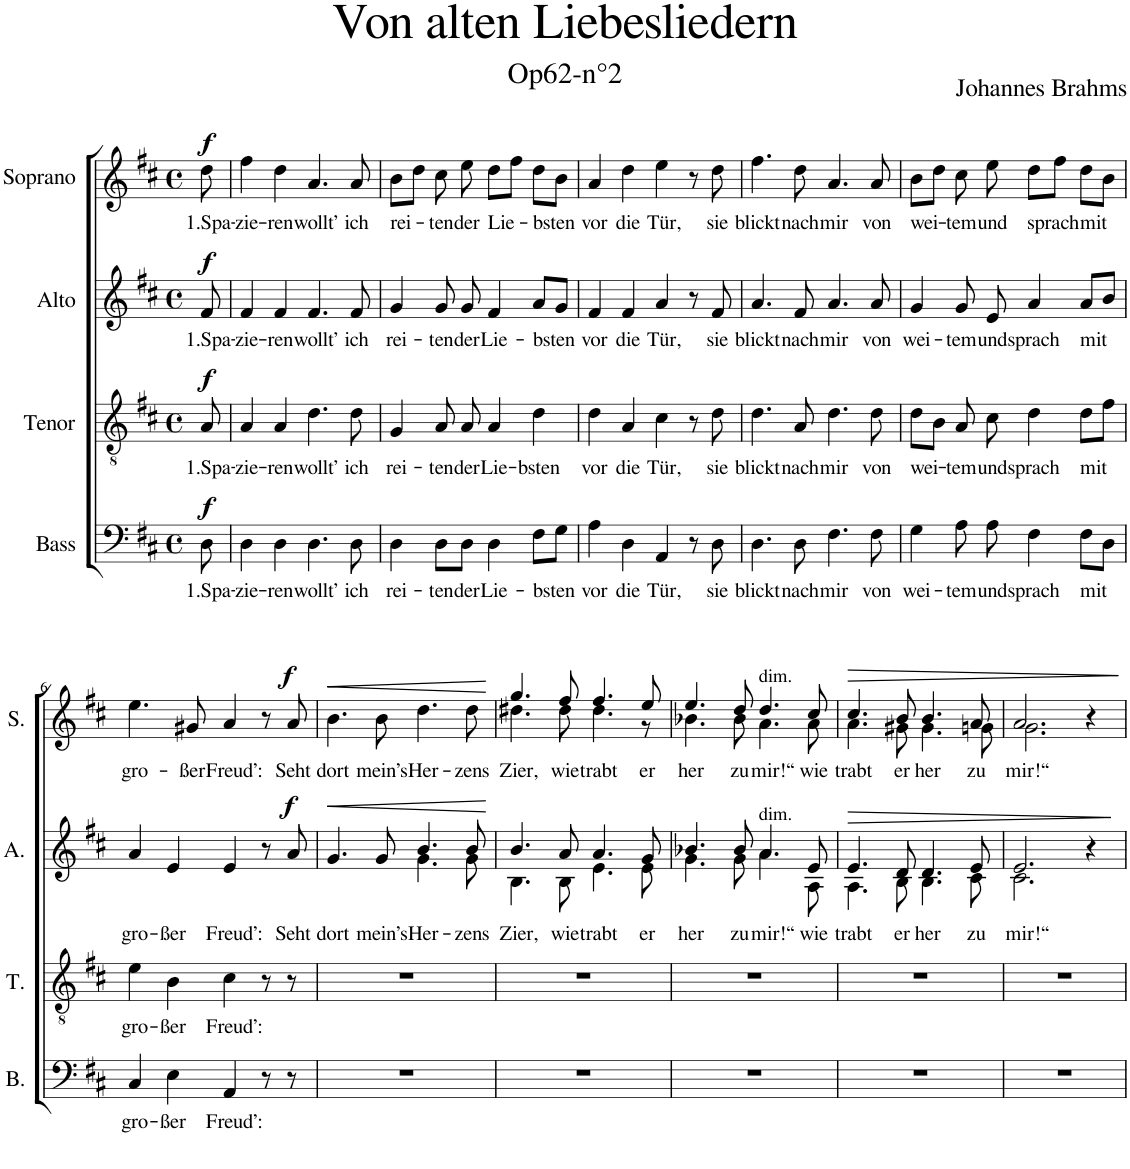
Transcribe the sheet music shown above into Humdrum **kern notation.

**kern	**text	**dynam	**kern	**text	**dynam	**kern	**text	**dynam	**kern	**text	**dynam
*part4	*part4	*part4	*part3	*part3	*part3	*part2	*part2	*part2	*part1	*part1	*part1
*staff4	*staff4	*staff4	*staff3	*staff3	*staff3	*staff2	*staff2	*staff2	*staff1	*staff1	*staff1
*I"Bass	*	*	*I"Tenor	*	*	*I"Alto	*	*	*I"Soprano	*	*
*I'B.	*	*	*I'T.	*	*	*I'A.	*	*	*I'S.	*	*
*clefF4	*	*	*clefGv2	*	*	*clefG2	*	*	*clefG2	*	*
*k[f#c#]	*	*	*k[f#c#]	*	*	*k[f#c#]	*	*	*k[f#c#]	*	*
*M4/4	*	*	*M4/4	*	*	*M4/4	*	*	*M4/4	*	*
*met(c)	*	*	*met(c)	*	*	*met(c)	*	*	*met(c)	*	*
=	=	=	=	=	=	=	=	=	=	=	=
!	!LO:LY:b	!LO:DY:a	!	!LO:LY:b	!LO:DY:a	!	!LO:LY:b	!LO:DY:a	!	!LO:LY:b	!LO:DY:a
8D\	1.Spa-	f	8A/	1.Spa-	f	8f#/	1.Spa-	f	8dd\	1.Spa-	f
=1	=1	=1	=1	=1	=1	=1	=1	=1	=1	=1	=1
!	!LO:LY:b	!	!	!LO:LY:b	!	!	!LO:LY:b	!	!	!LO:LY:b	!
4D\	-zie-	.	4A/	-zie-	.	4f#/	-zie-	.	4ff#\	-zie-	.
!	!LO:LY:b	!	!	!LO:LY:b	!	!	!LO:LY:b	!	!	!LO:LY:b	!
4D\	-ren	.	4A/	-ren	.	4f#/	-ren	.	4dd\	-ren	.
!	!LO:LY:b	!	!	!LO:LY:b	!	!	!LO:LY:b	!	!	!LO:LY:b	!
4.D\	wollt’	.	4.d\	wollt’	.	4.f#/	wollt’	.	4.a/	wollt’	.
!	!LO:LY:b	!	!	!LO:LY:b	!	!	!LO:LY:b	!	!	!LO:LY:b	!
8D\	ich	.	8d\	ich	.	8f#/	ich	.	8a/	ich	.
=2	=2	=2	=2	=2	=2	=2	=2	=2	=2	=2	=2
!	!LO:LY:b	!	!	!LO:LY:b	!	!	!LO:LY:b	!	!	!LO:LY:b	!
4D\	rei-	.	4G/	rei-	.	4g/	rei-	.	8b\L	rei-	.
.	.	.	.	.	.	.	.	.	8dd\J	.	.
!	!LO:LY:b	!	!	!LO:LY:b	!	!	!LO:LY:b	!	!	!LO:LY:b	!
8D\L	-ten	.	8A/	-ten	.	8g/	-ten	.	8cc#\	-ten	.
!	!LO:LY:b	!	!	!LO:LY:b	!	!	!LO:LY:b	!	!	!LO:LY:b	!
8D\J	der	.	8A/	der	.	8g/	der	.	8ee\	der	.
!	!LO:LY:b	!	!	!LO:LY:b	!	!	!LO:LY:b	!	!	!LO:LY:b	!
4D\	Lie-	.	4A/	Lie-	.	4f#/	Lie-	.	8dd\L	Lie-	.
.	.	.	.	.	.	.	.	.	8ff#\J	.	.
!	!LO:LY:b	!	!	!LO:LY:b	!	!	!LO:LY:b	!	!	!LO:LY:b	!
8F#\L	-bsten	.	4d\	-bsten	.	8a/L	-bsten	.	8dd\L	-bsten	.
8G\J	.	.	.	.	.	8g/J	.	.	8b\J	.	.
=3	=3	=3	=3	=3	=3	=3	=3	=3	=3	=3	=3
!	!LO:LY:b	!	!	!LO:LY:b	!	!	!LO:LY:b	!	!	!LO:LY:b	!
4A\	vor	.	4d\	vor	.	4f#/	vor	.	4a/	vor	.
!	!LO:LY:b	!	!	!LO:LY:b	!	!	!LO:LY:b	!	!	!LO:LY:b	!
4D\	die	.	4A/	die	.	4f#/	die	.	4dd\	die	.
!	!LO:LY:b	!	!	!LO:LY:b	!	!	!LO:LY:b	!	!	!LO:LY:b	!
4AA/	Tür,	.	4c#\	Tür,	.	4a/	Tür,	.	4ee\	Tür,	.
8r	.	.	8r	.	.	8r	.	.	8r	.	.
!	!LO:LY:b	!	!	!LO:LY:b	!	!	!LO:LY:b	!	!	!LO:LY:b	!
8D\	sie	.	8d\	sie	.	8f#/	sie	.	8dd\	sie	.
=4	=4	=4	=4	=4	=4	=4	=4	=4	=4	=4	=4
!	!LO:LY:b	!	!	!LO:LY:b	!	!	!LO:LY:b	!	!	!LO:LY:b	!
4.D\	blickt	.	4.d\	blickt	.	4.a/	blickt	.	4.ff#\	blickt	.
!	!LO:LY:b	!	!	!LO:LY:b	!	!	!LO:LY:b	!	!	!LO:LY:b	!
8D\	nach	.	8A/	nach	.	8f#/	nach	.	8dd\	nach	.
!	!LO:LY:b	!	!	!LO:LY:b	!	!	!LO:LY:b	!	!	!LO:LY:b	!
4.F#\	mir	.	4.d\	mir	.	4.a/	mir	.	4.a/	mir	.
!	!LO:LY:b	!	!	!LO:LY:b	!	!	!LO:LY:b	!	!	!LO:LY:b	!
8F#\	von	.	8d\	von	.	8a/	von	.	8a/	von	.
=5	=5	=5	=5	=5	=5	=5	=5	=5	=5	=5	=5
!	!LO:LY:b	!	!	!LO:LY:b	!	!	!LO:LY:b	!	!	!LO:LY:b	!
4G\	wei-	.	8d\L	wei-	.	4g/	wei-	.	8b\L	wei-	.
.	.	.	8B\J	.	.	.	.	.	8dd\J	.	.
!	!LO:LY:b	!	!	!LO:LY:b	!	!	!LO:LY:b	!	!	!LO:LY:b	!
8A\	-tem	.	8A/	-tem	.	8g/	-tem	.	8cc#\	-tem	.
!	!LO:LY:b	!	!	!LO:LY:b	!	!	!LO:LY:b	!	!	!LO:LY:b	!
8A\	und	.	8c#\	und	.	8e/	und	.	8ee\	und	.
!	!LO:LY:b	!	!	!LO:LY:b	!	!	!LO:LY:b	!	!	!LO:LY:b	!
4F#\	sprach	.	4d\	sprach	.	4a/	sprach	.	8dd\L	sprach	.
.	.	.	.	.	.	.	.	.	8ff#\J	.	.
!	!LO:LY:b	!	!	!LO:LY:b	!	!	!LO:LY:b	!	!	!LO:LY:b	!
8F#\L	mit	.	8d\L	mit	.	8a/L	mit	.	8dd\L	mit	.
8D\J	.	.	8f#\J	.	.	8b/J	.	.	8b\J	.	.
!!LO:LB:g=z
=6	=6	=6	=6	=6	=6	=6	=6	=6	=6	=6	=6
!	!LO:LY:b	!	!	!LO:LY:b	!	!	!LO:LY:b	!	!	!LO:LY:b	!
4C#/	gro-	.	4e\	gro-	.	4a/	gro-	.	4.ee\	gro-	.
!	!LO:LY:b	!	!	!LO:LY:b	!	!	!LO:LY:b	!	!	!	!
4E\	-ßer	.	4B\	-ßer	.	4e/	-ßer	.	.	.	.
!	!	!	!	!	!	!	!	!	!	!LO:LY:b	!
.	.	.	.	.	.	.	.	.	8g#X/	-ßer	.
!	!LO:LY:b	!	!	!LO:LY:b	!	!	!LO:LY:b	!	!	!LO:LY:b	!
4AA/	Freud’:	.	4c#\	Freud’:	.	4e/	Freud’:	.	4a/	Freud’:	.
8r	.	.	8r	.	.	8r	.	.	8r	.	.
!	!	!	!	!	!	!	!LO:LY:b	!LO:DY:a	!	!LO:LY:b	!LO:DY:a
8r	.	.	8r	.	.	8a/	Seht	f	8a/	Seht	f
=7	=7	=7	=7	=7	=7	=7	=7	=7	=7	=7	=7
!	!	!	!	!	!	!	!LO:LY:b	!LO:HP:b	!	!LO:LY:b	!LO:HP:b
*	*	*	*	*	*	*^	*	*	*	*	*
1r	.	.	1r	.	.	4.g/	2ryy	dort	<	4.b\	dort	<
!	!	!	!	!	!	!	!	!LO:LY:b	!	!	!LO:LY:b	!
.	.	.	.	.	.	8g/	.	mein’s	.	8b\	mein’s	.
!	!	!	!	!	!	!	!	!LO:LY:b	!	!	!LO:LY:b	!
.	.	.	.	.	.	4.b/	4.g\	Her-	.	4.dd\	Her-	.
!	!	!	!	!	!	!	!	!LO:LY:b	!	!	!LO:LY:b	!
.	.	.	.	.	.	8b/	8g\	-zens	.	8dd\	-zens	.
*	*	*	*	*	*	*v	*v	*	*	*	*	*
.	.	.	.	.	.	.	.	[	.	.	[
=8	=8	=8	=8	=8	=8	=8	=8	=8	=8	=8	=8
!	!	!	!	!	!	!	!LO:LY:b	!	!	!LO:LY:b	!
*	*	*	*	*	*	*^	*	*	*^	*	*
1r	.	.	1r	.	.	4.b/	4.B\	Zier,	.	4.gg/	4.dd#X\	Zier,	.
!	!	!	!	!	!	!	!	!LO:LY:b	!	!	!	!LO:LY:b	!
.	.	.	.	.	.	8a/	8B\	wie	.	8ff#/	8dd#\	wie	.
!	!	!	!	!	!	!	!	!LO:LY:b	!	!	!	!LO:LY:b	!
.	.	.	.	.	.	4.a/	4.e\	trabt	.	4.ff#/	4.dd#\	trabt	.
!	!	!	!	!	!	!	!	!LO:LY:b	!	!	!	!LO:LY:b	!
.	.	.	.	.	.	8g/	8e\	er	.	8ee/	8r	er	.
=9	=9	=9	=9	=9	=9	=9	=9	=9	=9	=9	=9	=9	=9
!	!	!	!	!	!	!	!	!LO:LY:b	!	!	!	!LO:LY:b	!
1r	.	.	1r	.	.	4.b-X/	4.g\	her	.	4.ee/	4.b-X\	her	.
!	!	!	!	!	!	!	!	!LO:LY:b	!	!	!	!LO:LY:b	!
.	.	.	.	.	.	8b-/	8g\	zu	.	8dd/	8b-\	zu	.
!	!	!	!	!	!	!	!	!	!	!LO:TX:a:t=dim.	!	!	!
!	!	!	!	!	!	!LO:TX:a:t=dim.	!	!	!	!	!	!	!
!	!	!	!	!	!	!	!	!LO:LY:b	!	!	!	!LO:LY:b	!
.	.	.	.	.	.	4.a/	4.a\	mir!“	.	4.dd/	4.a\	mir!“	.
!	!	!	!	!	!	!	!	!LO:LY:b	!	!	!	!LO:LY:b	!
.	.	.	.	.	.	8e/	8A\	wie	.	8cc#/	8a\	wie	.
=10	=10	=10	=10	=10	=10	=10	=10	=10	=10	=10	=10	=10	=10
!	!	!	!	!	!	!	!	!LO:LY:b	!LO:HP:b	!	!	!LO:LY:b	!LO:HP:b
1r	.	.	1r	.	.	4.e/	4.A\	trabt	>	4.cc#/	4.a\	trabt	>
!	!	!	!	!	!	!	!	!LO:LY:b	!	!	!	!LO:LY:b	!
.	.	.	.	.	.	8d/	8B\	er	.	8b/	8g#X\	er	.
!	!	!	!	!	!	!	!	!LO:LY:b	!	!	!	!LO:LY:b	!
.	.	.	.	.	.	4.d/	4.B\	her	.	4.b/	4.g#\	her	.
!	!	!	!	!	!	!	!	!LO:LY:b	!	!	!	!LO:LY:b	!
.	.	.	.	.	.	8e/	8c#\	zu	.	8a/	8gn\	zu	.
=11	=11	=11	=11	=11	=11	=11	=11	=11	=11	=11	=11	=11	=11
!	!	!	!	!	!	!	!	!LO:LY:b	!	!	!	!LO:LY:b	!
1r	.	.	1r	.	.	2.e/	2.c#\	mir!“	.	2.a/	2.g\	mir!“	.
.	.	.	.	.	.	4r	4ryy	.	.	4r	4ryy	.	.
*	*	*	*	*	*	*v	*v	*	*	*	*	*	*
*	*	*	*	*	*	*	*	*	*v	*v	*	*
.	.	.	.	.	.	.	.	]	.	.	]
=	=	=	=	=	=	=	=	=	=	=	=
*-	*-	*-	*-	*-	*-	*-	*-	*-	*-	*-	*-
